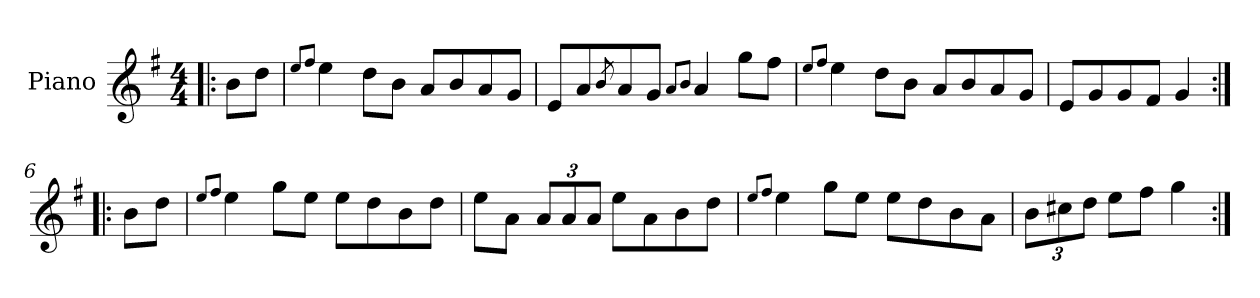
**kern
*part1
*staff1
*I"Piano
*I'Pno
*clefG2
*k[f#]
*G:
*M4/4
=1!|:
8b\L
8dd\J
=2
8qee/L
8qff#/J
4ee\
8dd\L
8b\J
8a/L
8b/
8a/
8g/J
=3
8e/L
8a/
8qb/
8a/
8g/J
8qa/L
8qb/J
4a/
8gg\L
8ff#\J
=4
8qee/L
8qff#/J
4ee\
8dd\L
8b\J
8a/L
8b/
8a/
8g/J
!!LO:LB:g=z
=5
8e/L
8g/
8g/
8f#/J
4g/
=6:|!|:
8b\L
8dd\J
=7
8qee/L
8qff#/J
4ee\
8gg\L
8ee\J
8ee\L
8dd\
8b\
8dd\J
=8
8ee\L
8a\J
12a/L
12a/
12a/J
8ee\L
8a\
8b\
8dd\J
=9
8qee/L
8qff#/J
4ee\
8gg\L
8ee\J
8ee\L
8dd\
8b\
8a\J
!!LO:LB:g=z
=10
12b\L
12cc#X\
12dd\J
8ee\L
8ff#\J
4gg\
=:|!
*-
